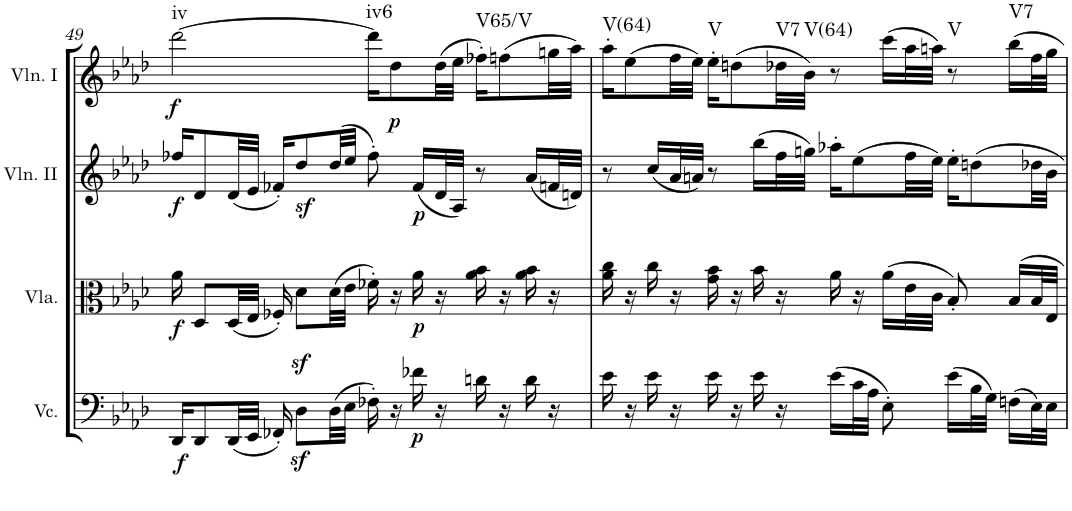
**kern	**dynam	**kern	**dynam	**kern	**dynam	**kern	**dynam	**harte
*part4	*part4	*part3	*part3	*part2	*part2	*part1	*part1	*part1
*staff4	*staff4	*staff3	*staff3	*staff2	*staff2	*staff1	*staff1	*
*I"Violoncello	*	*I"Viola	*	*I"Violin II	*	*I"Violin I	*	*
*I'Vc.	*	*I'Vla.	*	*I'Vln. II	*	*I'Vln. I	*	*
!!LO:PB:g=z
*clefF4	*	*clefC3	*	*clefG2	*	*clefG2	*	*
*k[b-e-a-d-]	*	*k[b-e-a-d-]	*	*k[b-e-a-d-]	*	*k[b-e-a-d-]	*	*
*A-:	*	*A-:	*	*A-:	*	*A-:	*	*
*M4/4	*	*M4/4	*	*M4/4	*	*M4/4	*	*
*met(c)	*	*met(c)	*	*met(c)	*	*met(c)	*	*
=49	=49	=49	=49	=49	=49	=49	=49	=49
!	!LO:DY:b	!	!LO:DY:b	!	!LO:DY:b	!	!LO:DY:b	!LO:H:kt=iv
16DD-/KL	f	16a-\	f	16ff-X/KL	f	[2ddd-\	f	N
8DD-/	.	8D-/L	.	8d-/	.	.	.	.
(32DD-/LL	.	(32D-/LL	.	(32d-/LL	.	.	.	.
32EE-/JJJ	.	32E-/JJJ	.	32e-/JJJ	.	.	.	.
16FF-X'/)	.	16F-X'/)	.	16f-X'/KL)	.	.	.	.
8D-z>\L	.	8d-\L	.	8dd-z</	.	.	.	.
(32D-\LL	.	(32d-\LL	.	(32dd-/LL	.	.	.	.
32E-\JJJ	.	32e-\JJJ	.	32ee-/JJJ	.	.	.	.
!	!	!	!	!	!	!	!	!LO:H:kt=iv6
16F-X'\)	.	16f-X'\)	.	8ff-'\)	.	16ddd-\KL]	.	N
!	!	!	!	!	!	!	!LO:DY:b	!
16r	.	16r	.	.	.	8dd-\	p	.
!	!LO:DY:b	!	!LO:DY:b	!	!LO:DY:b	!	!	!
16f-X\	p	16a-\	p	(16f-/LL	p	.	.	.
16r	.	16r	.	32d-/L	.	(32dd-\LL	.	.
.	.	.	.	32A-/JJJ)	.	32ee-\JJJ	.	.
!	!	!	!	!	!	!	!	!LO:H:kt=V65/V
16dn\	.	16a-\ 16b-\	.	8r	.	16ff-X'\KL)	.	N
16r	.	16r	.	.	.	(8ffn\	.	.
16d\	.	16a-\ 16b-\	.	(16a-/LL	.	.	.	.
16r	.	16r	.	32fn/L	.	32ggn\LL	.	.
.	.	.	.	32dn/JJJ)	.	32aa-\JJJ)	.	.
=50	=50	=50	=50	=50	=50	=50	=50	=50
!	!	!	!	!	!	!	!	!LO:H:kt=V(64)
16e-\	.	16a-\ 16cc\	.	8r	.	16aa-'\KL	.	N
16r	.	16r	.	.	.	(8ee-\	.	.
16e-\	.	16cc\	.	(16cc/LL	.	.	.	.
16r	.	16r	.	32a-/L	.	32ff\LL	.	.
.	.	.	.	32an/JJJ)	.	32ee-\JJJ)	.	.
!	!	!	!	!	!	!	!	!LO:H:kt=V
16e-\	.	16g\ 16b-\	.	8r	.	16ee-'\KL	.	N
16r	.	16r	.	.	.	(8ddn\	.	.
16e-\	.	16b-\	.	(16bb-\LL	.	.	.	.
!	!	!	!	!	!	!	!	!LO:H:kt=V7
16r	.	16r	.	32ff\L	.	32dd-X\LL	.	N
!	!	!	!	!	!	!	!	!LO:H:kt=V(64)
.	.	.	.	32ggn\JJJ)	.	32b-\JJJ)	.	N
(16e-\LL	.	16a-\	.	16aa-X'\KL	.	8r	.	.
32c\L	.	16r	.	(8ee-\	.	.	.	.
32A-\JJJ	.	.	.	.	.	.	.	.
8E-'\)	.	(16a-\LL	.	.	.	(16ccc\LL	.	.
.	.	32e-\L	.	32ff\LL	.	32aa-\L	.	.
.	.	32c\JJJ	.	32ee-\JJJ)	.	32aan\JJJ)	.	.
!	!	!	!	!	!	!	!	!LO:H:kt=V
(16e-\LL	.	8B-'/)	.	16ee-'\KL	.	8r	.	N
32B-\L	.	.	.	8ddn\	.	.	.	.
32G\JJJ)	.	.	.	.	.	.	.	.
!	!	!	!	!	!	!	!	!LO:H:kt=V7
(16Fn\LL	.	16B-/LL	.	.	.	16bb-\LL	.	N
32E-\L)	.	32B-/L	.	32dd-X\LL	.	32ff\L	.	.
32E-\JJJ	.	32E-/JJJ	.	32b-\JJJ	.	32gg\JJJ	.	.
=	=	=	=	=	=	=	=	=
*-	*-	*-	*-	*-	*-	*-	*-	*-
